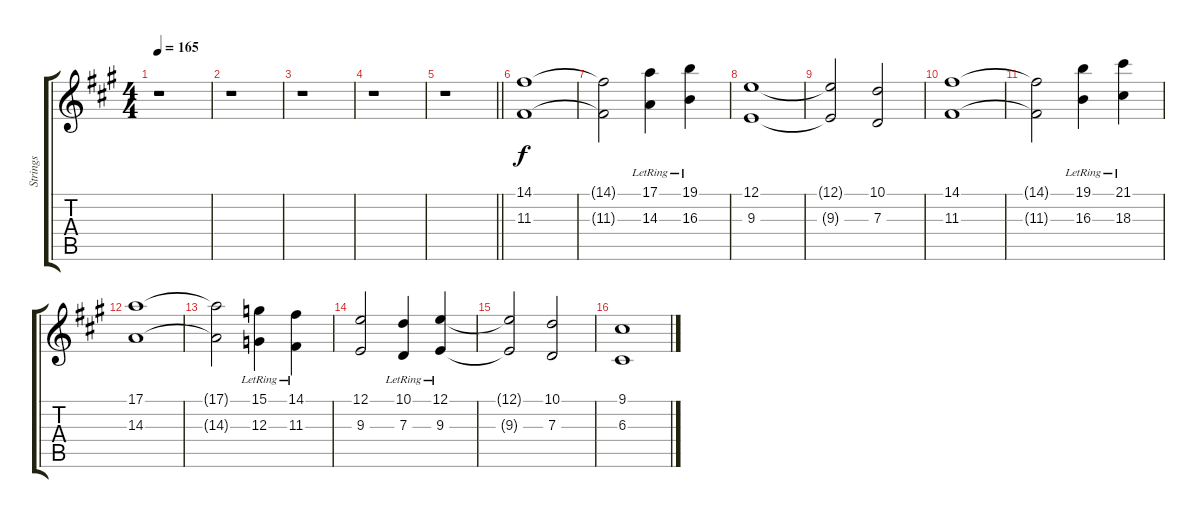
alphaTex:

\track ("Strings" "Strings") {instrument stringensemble2}
\staff {score tabs}
\tuning (E4 B3 G3 D3 A2 E2) {hide}
\ts (4 4)
\tempo 165
\clef g2
\ks a
r.1{dy f} |
r.1 |
r.1 |
r.1 |
\barLineRight lightlight
r.1 |
(14.1 11.3).1 |
(14.1{t} 11.3{t}).2 (17.1{lr} 14.3{lr}).4 (19.1{lr} 16.3{lr}).4 |
(12.1 9.3).1 |
(12.1{t} 9.3{t}).2 (10.1 7.3).2 |
(14.1 11.3).1 |
(14.1{t} 11.3{t}).2 (19.1{lr} 16.3{lr}).4 (21.1{lr} 18.3{lr}).4 |
(17.1 14.3).1 |
(17.1{t} 14.3{t}).2 (15.1{lr} 12.3{lr}).4 (14.1{lr} 11.3{lr}).4 |
(12.1 9.3).2 (10.1{lr} 7.3{lr}).4 (12.1{lr} 9.3{lr}).4 |
(12.1{t} 9.3{t}).2 (10.1 7.3).2 |
(9.1 6.3).1
